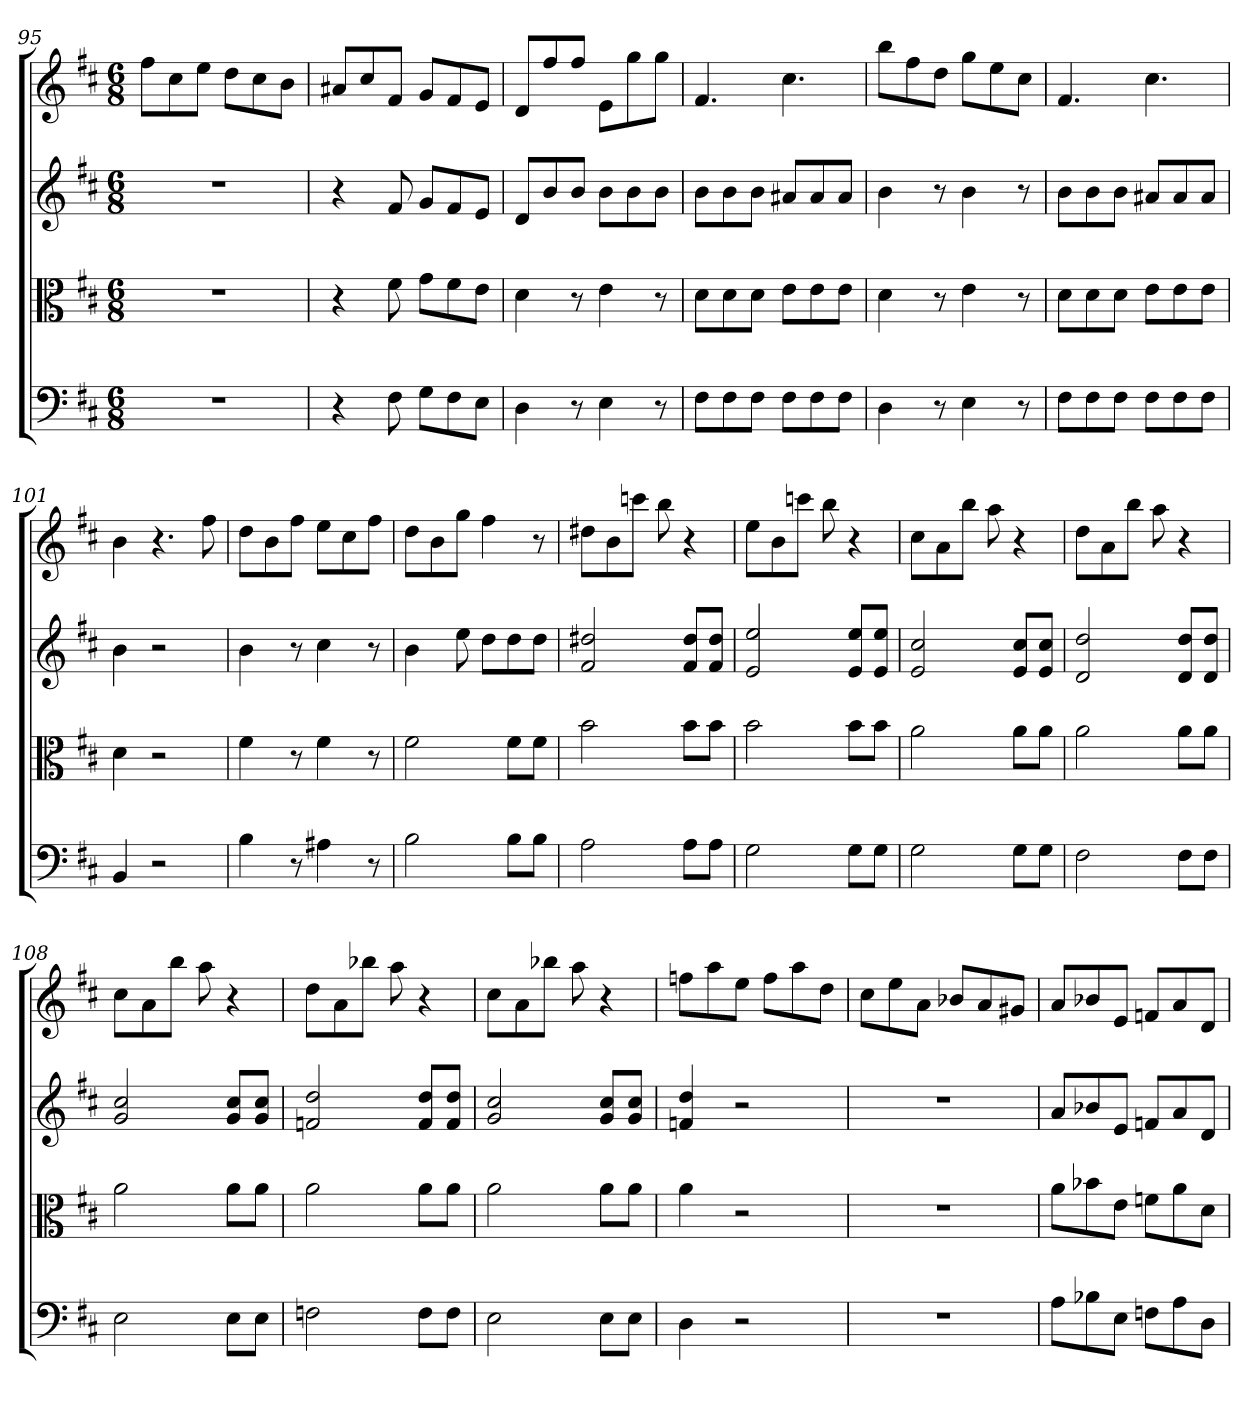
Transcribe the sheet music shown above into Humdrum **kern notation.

**kern	**kern	**kern	**kern
*part4	*part3	*part2	*part1
*staff4	*staff3	*staff2	*staff1
*clefF4	*clefC3	*	*
*k[f#c#]	*k[f#c#]	*k[f#c#]	*k[f#c#]
*D:	*D:	*D:	*D:
*M6/8	*M6/8	*M6/8	*M6/8
=95	=95	=95	=95
2.r	2.r	2.r	8ff#L
.	.	.	8cc#
.	.	.	8eeJ
.	.	.	8ddL
.	.	.	8cc#
.	.	.	8bJ
=96	=96	=96	=96
4r	4r	4r	8a#XL
.	.	.	8cc#
8F#	8f#	8f#	8f#J
8G\L	8g\L	8gL	8gL
8F#\	8f#\	8f#	8f#
8E\J	8e\J	8eJ	8eJ
=97	=97	=97	=97
4D	4d	8dL	8dL
.	.	8b	8ff#
8r	8r	8bJ	8ff#J
4E	4e	8bL	8eL
.	.	8b	8gg
8r	8r	8bJ	8ggJ
=98	=98	=98	=98
8F#\L	8d\L	8bL	4.f#
8F#\	8d\	8b	.
8F#\J	8d\J	8bJ	.
8F#\L	8e\L	8a#XL	4.cc#
8F#\	8e\	8a#	.
8F#\J	8e\J	8a#J	.
=99	=99	=99	=99
4D	4d	4b	8bbL
.	.	.	8ff#
8r	8r	8r	8ddJ
4E	4e	4b	8ggL
.	.	.	8ee
8r	8r	8r	8cc#J
=100	=100	=100	=100
8F#\L	8d\L	8bL	4.f#
8F#\	8d\	8b	.
8F#\J	8d\J	8bJ	.
8F#\L	8e\L	8a#XL	4.cc#
8F#\	8e\	8a#	.
8F#\J	8e\J	8a#J	.
=101	=101	=101	=101
4BB	4d	4b	4b
2r	2r	2r	4.r
.	.	.	8ff#
=102	=102	=102	=102
4B	4f#	4b	8ddL
.	.	.	8b
8r	8r	8r	8ff#J
4A#X	4f#	4cc#	8eeL
.	.	.	8cc#
8r	8r	8r	8ff#J
=103	=103	=103	=103
2B	2f#	4b	8ddL
.	.	.	8b
.	.	8ee	8ggJ
.	.	8ddL	4ff#
8B\L	8f#\L	8dd	.
8B\J	8f#\J	8ddJ	8r
=104	=104	=104	=104
2A	2b	2f# 2dd#X	8dd#XL
.	.	.	8b
.	.	.	8cccnJ
.	.	.	8bb
8A\L	8b\L	8f# 8dd#L	4r
8A\J	8b\J	8f# 8dd#J	.
=105	=105	=105	=105
2G	2b	2e 2ee	8eeL
.	.	.	8b
.	.	.	8cccnJ
.	.	.	8bb
8G\L	8b\L	8e 8eeL	4r
8G\J	8b\J	8e 8eeJ	.
=106	=106	=106	=106
2G	2a	2e 2cc#	8cc#L
.	.	.	8a
.	.	.	8bbJ
.	.	.	8aa
8G\L	8a\L	8e 8cc#L	4r
8G\J	8a\J	8e 8cc#J	.
=107	=107	=107	=107
2F#	2a	2d 2dd	8ddL
.	.	.	8a
.	.	.	8bbJ
.	.	.	8aa
8F#\L	8a\L	8d 8ddL	4r
8F#\J	8a\J	8d 8ddJ	.
=108	=108	=108	=108
2E	2a	2g 2cc#	8cc#L
.	.	.	8a
.	.	.	8bbJ
.	.	.	8aa
8E\L	8a\L	8g 8cc#L	4r
8E\J	8a\J	8g 8cc#J	.
=109	=109	=109	=109
2Fn	2a	2fn 2dd	8ddL
.	.	.	8a
.	.	.	8bb-XJ
.	.	.	8aa
8F\L	8a\L	8f 8ddL	4r
8F\J	8a\J	8f 8ddJ	.
=110	=110	=110	=110
2E	2a	2g 2cc#	8cc#L
.	.	.	8a
.	.	.	8bb-XJ
.	.	.	8aa
8E\L	8a\L	8g 8cc#L	4r
8E\J	8a\J	8g 8cc#J	.
=111	=111	=111	=111
4D	4a	4fn 4dd	8ffnL
.	.	.	8aa
2r	2r	2r	8eeJ
.	.	.	8ffL
.	.	.	8aa
.	.	.	8ddJ
=112	=112	=112	=112
2.r	2.r	2.r	8cc#L
.	.	.	8ee
.	.	.	8aJ
.	.	.	8b-XL
.	.	.	8a
.	.	.	8g#XJ
=113	=113	=113	=113
8A\L	8a\L	8aL	8aL
8B-X\	8b-X\	8b-X	8b-X
8E\J	8e\J	8eJ	8eJ
8Fn\L	8fn\L	8fnL	8fnL
8A\	8a\	8a	8a
8D\J	8d\J	8dJ	8dJ
=	=	=	=
*-	*-	*-	*-
